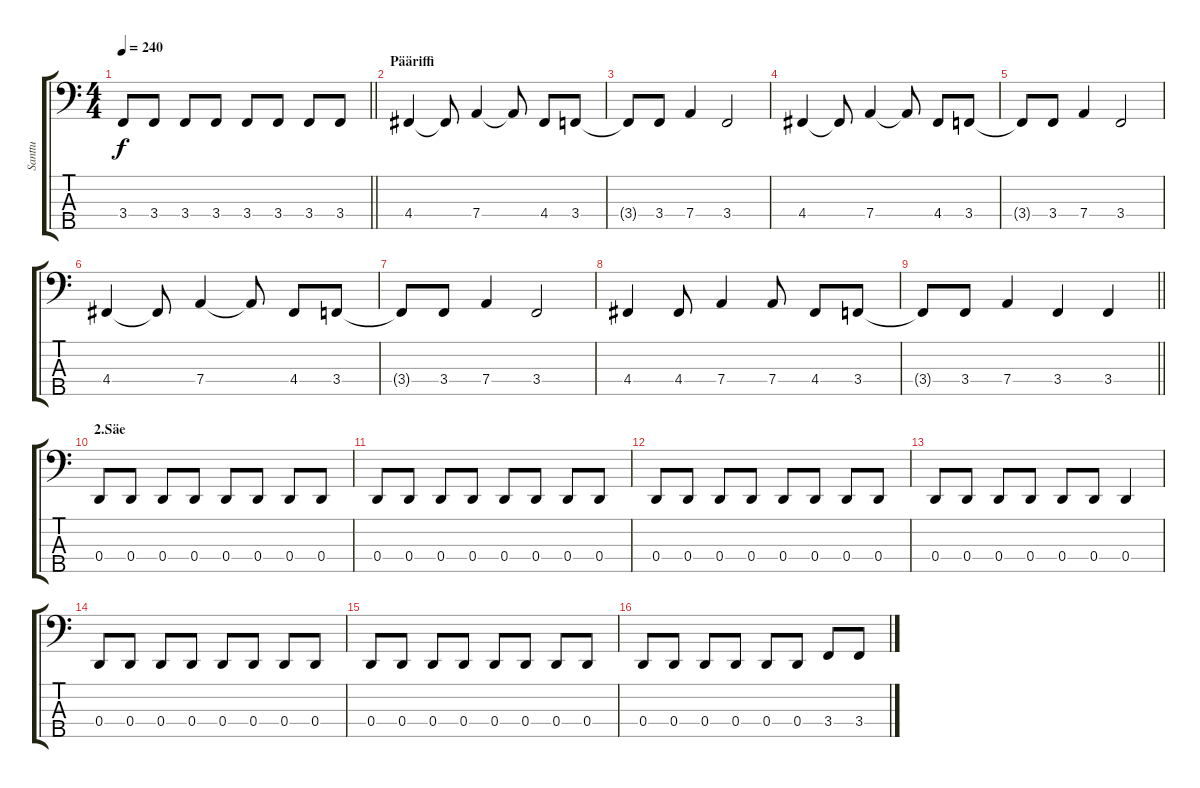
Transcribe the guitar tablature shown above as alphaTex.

\track ("Santtu" "Santtu") {instrument electricbasspick}
\staff {score tabs}
\tuning (G2 D2 A1 D1 A0) {hide}
\ts (4 4)
\tempo 240
\clef f4
\barLineRight lightlight
\ks c
3.4.8{dy f} 3.4.8 3.4.8 3.4.8 3.4.8 3.4.8 3.4.8 3.4.8 |
\section ("" "Pääriffi")
4.4.4 4.4{t}.8 7.4.4 7.4{t}.8 4.4.8 3.4.8 |
3.4{t}.8 3.4.8 7.4.4 3.4.2 |
4.4.4 4.4{t}.8 7.4.4 7.4{t}.8 4.4.8 3.4.8 |
3.4{t}.8 3.4.8 7.4.4 3.4.2 |
4.4.4 4.4{t}.8 7.4.4 7.4{t}.8 4.4.8 3.4.8 |
3.4{t}.8 3.4.8 7.4.4 3.4.2 |
4.4.4 4.4.8 7.4.4 7.4.8 4.4.8 3.4.8 |
\barLineRight lightlight
3.4{t}.8 3.4.8 7.4.4 3.4.4 3.4.4 |
\section ("" "2.Säe")
0.4.8 0.4.8 0.4.8 0.4.8 0.4.8 0.4.8 0.4.8 0.4.8 |
0.4.8 0.4.8 0.4.8 0.4.8 0.4.8 0.4.8 0.4.8 0.4.8 |
0.4.8 0.4.8 0.4.8 0.4.8 0.4.8 0.4.8 0.4.8 0.4.8 |
0.4.8 0.4.8 0.4.8 0.4.8 0.4.8 0.4.8 0.4.4 |
0.4.8 0.4.8 0.4.8 0.4.8 0.4.8 0.4.8 0.4.8 0.4.8 |
0.4.8 0.4.8 0.4.8 0.4.8 0.4.8 0.4.8 0.4.8 0.4.8 |
0.4.8 0.4.8 0.4.8 0.4.8 0.4.8 0.4.8 3.4.8 3.4.8
